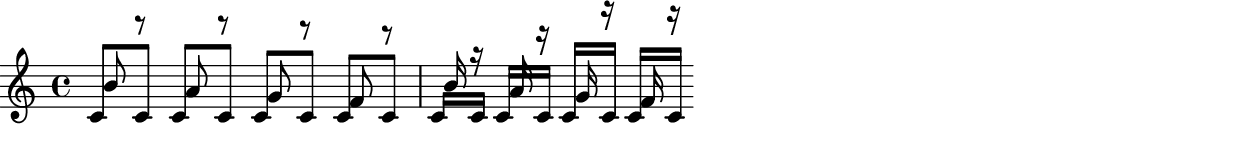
%% Generated by lilypond-book
%% Options: [exampleindent=10.16\mm,indent=0\mm,line-width=160\mm,paper-height=845.047\pt,paper-width=597.508\pt,papersize='(cons (* 597.508 pt) (* 845.047 pt))]
\include "lilypond-book-preamble.ly"


% ****************************************************************
% Start cut-&-pastable-section
% ****************************************************************

#(ly:set-option 'eps-box-padding 3.000000)



\paper {
  #(set-paper-size '(cons (* 597.508 pt) (* 845.047 pt)))
  indent = 0\mm
  line-width = 160\mm
  % offset the left padding, also add 1mm as lilypond creates cropped
  % images with a little space on the right
  line-width = #(- line-width (* mm  3.000000) (* mm 1))
}

\layout {
  
}




% ****************************************************************
% ly snippet:
% ****************************************************************
\sourcefilename "/lilypond-2.26.0/input/regression/beam-collision-beamcount.ly"
\sourcefileline 0
\version "2.19.21"
\header {
  texidoc = "Manual beams do not collide with notes."
}

\layout {
%  debug-beam-scoring = ##t
  indent = #0.0
}

\relative \new Staff {

  <<
    \new Voice {
      \voiceOne
      \repeat unfold 4 { c'8[ c] }
    }
    \new Voice \relative {
      \voiceThree
      \autoBeamOff
      b' r a r
      g r f r
    } 
  >>

   |
  
  <<
    \new Voice {
      \voiceOne
      \repeat unfold 4 { c16[ c] }
    }
    \new Voice \relative {
      \voiceThree
      \autoBeamOff
      b' r a r
      g r f r
    } 
  >>

}



% ****************************************************************
% end ly snippet
% ****************************************************************
